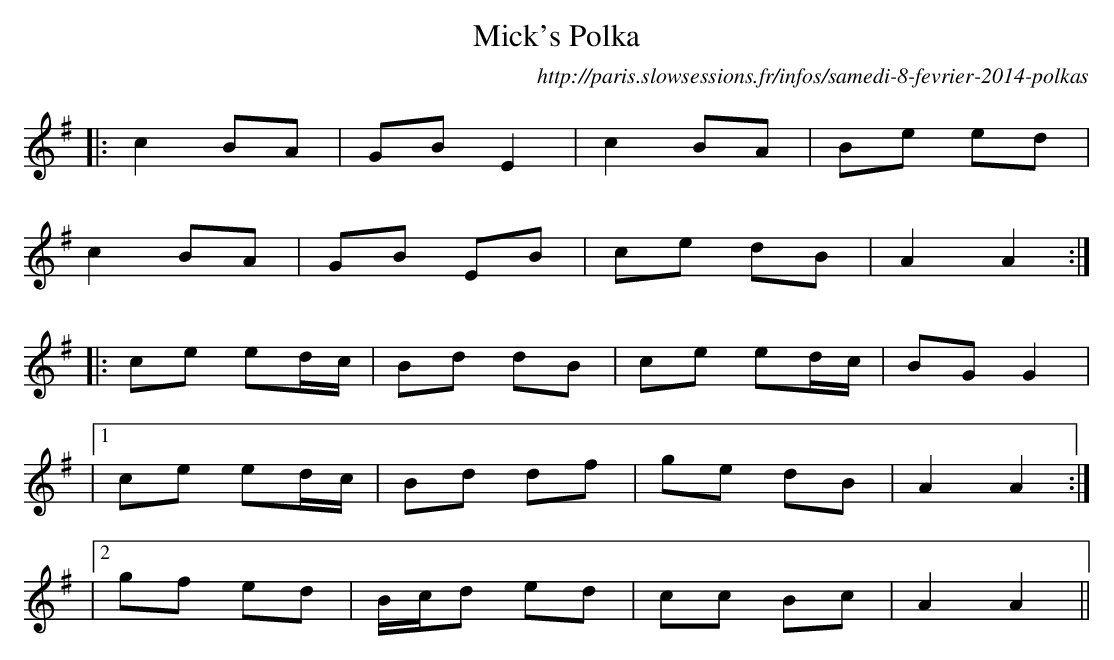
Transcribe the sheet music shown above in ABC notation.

X:1
T:Mick's Polka
O:http://paris.slowsessions.fr/infos/samedi-8-fevrier-2014-polkas
K:Ador
|:c2 BA|GB E2|c2 BA|Be ed |
  c2 BA|GB EB|ce dB|A2 A2:|
|: ce ed/c/|Bd dB   |ce ed/c/|BG G2 |
|1 ce ed/c/|Bd df   |ge dB   |A2 A2:|
|2 gf ed   |B/c/d ed|cc Bc   |A2 A2||
